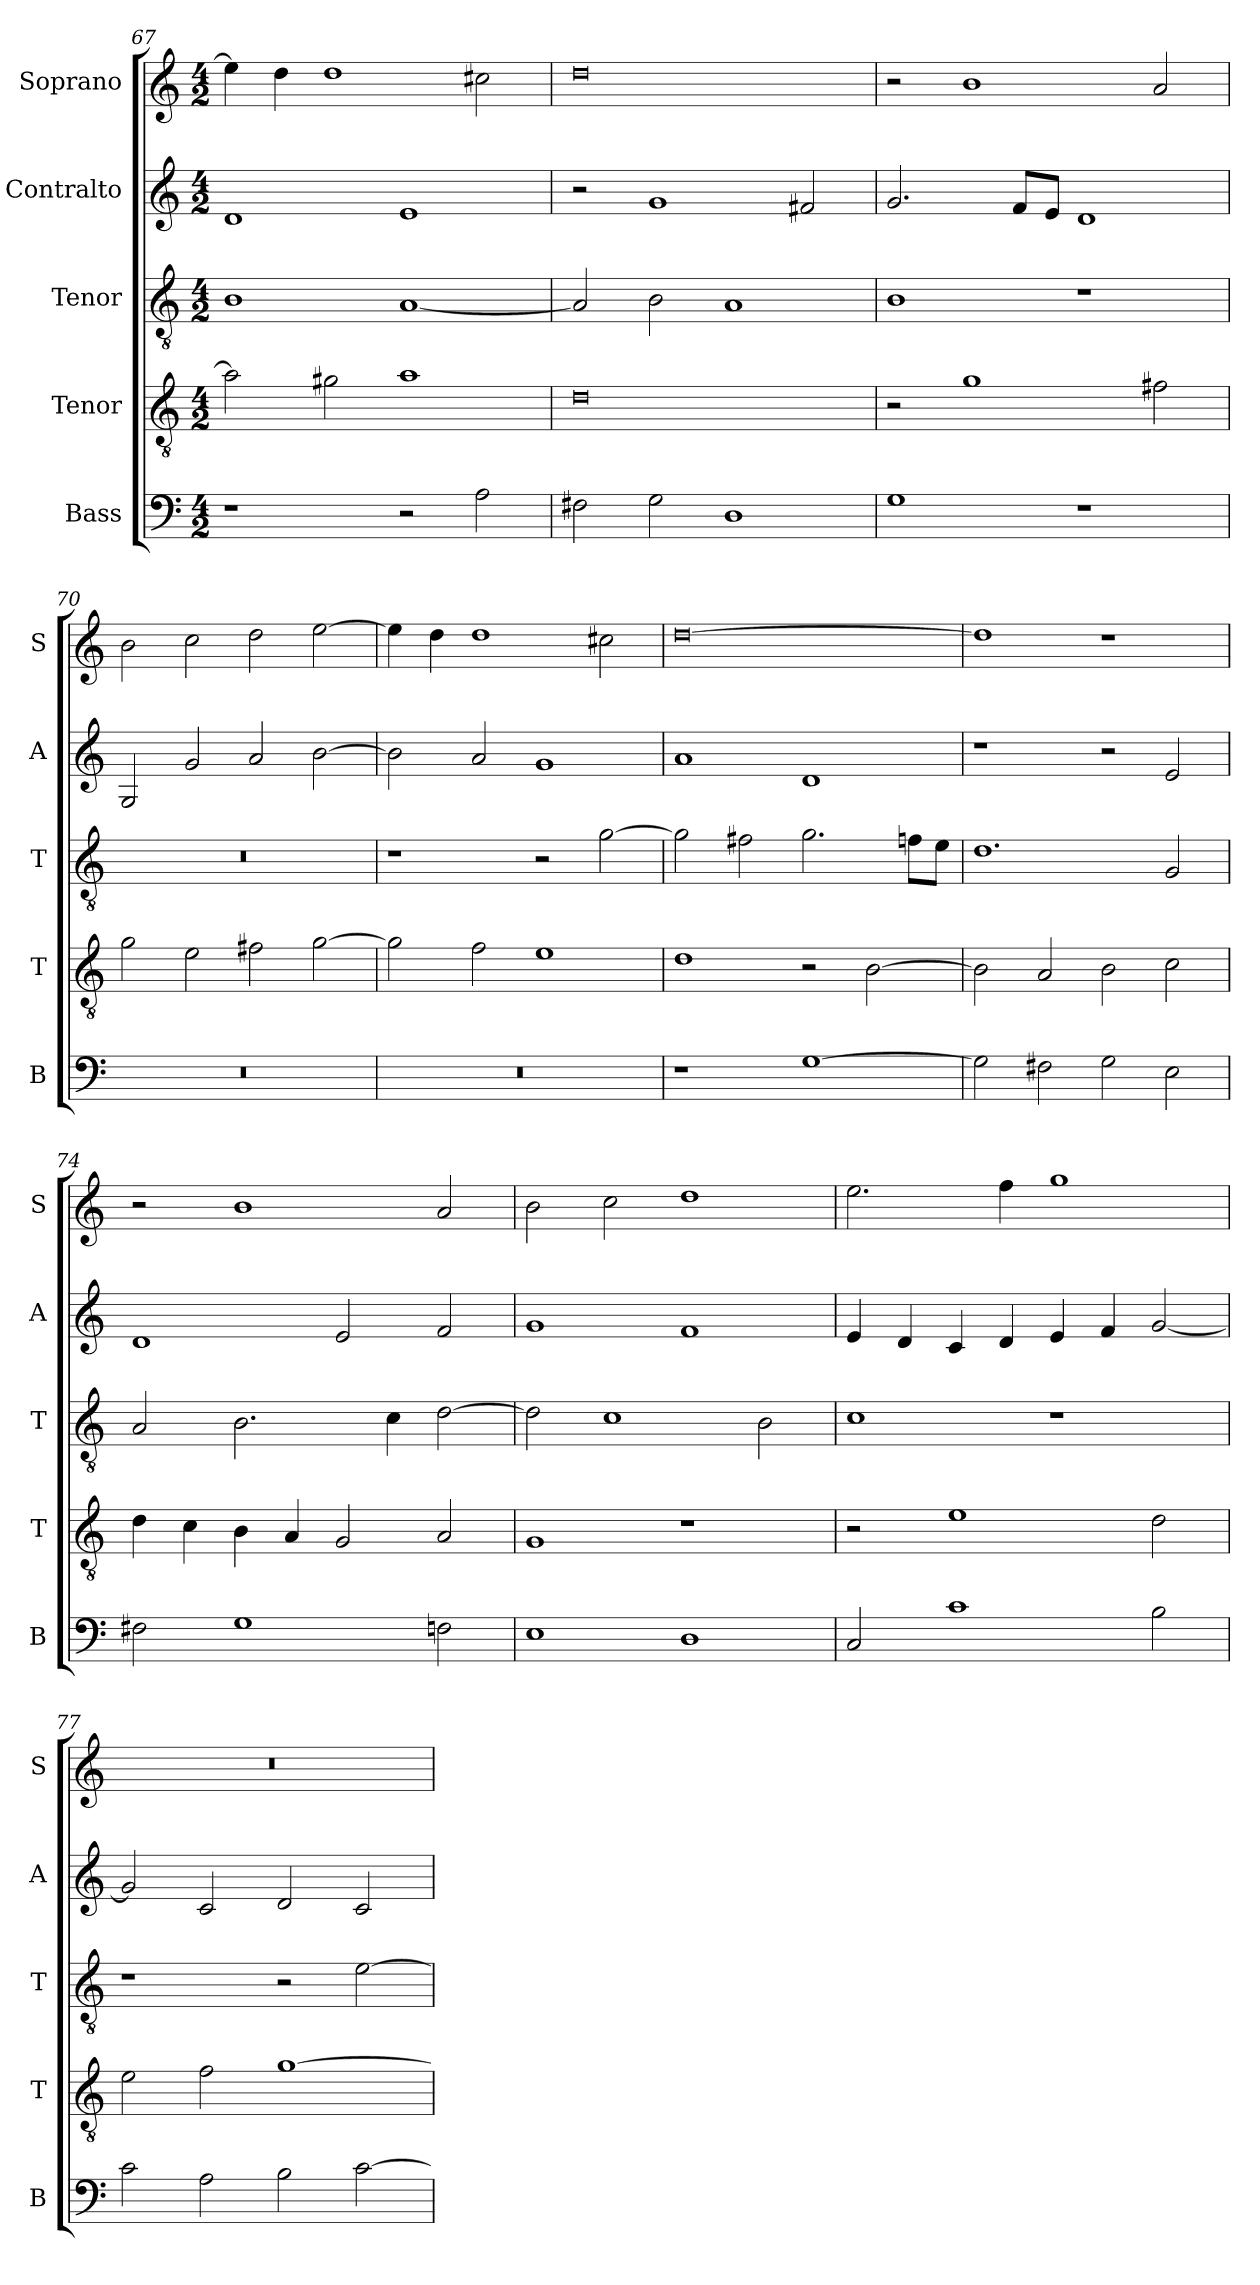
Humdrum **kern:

**kern	**kern	**kern	**kern	**kern
*part5	*part4	*part3	*part2	*part1
*staff5	*staff4	*staff3	*staff2	*staff1
*I"Bass	*I"Tenor	*I"Tenor	*I"Contralto	*I"Soprano
*I'B	*I'T	*I'T	*I'A	*I'S
*clefF4	*clefGv2	*clefGv2	*clefG2	*clefG2
*k[]	*k[]	*k[]	*k[]	*k[]
*G:mix	*G:mix	*G:mix	*G:mix	*G:mix
*M4/2	*M4/2	*M4/2	*M4/2	*M4/2
=67	=67	=67	=67	=67
1r	2a]	1B	1d	4ee]
.	.	.	.	4dd
.	2g#X	.	.	1dd
2r	1a	[1A	1e	.
2A	.	.	.	2cc#X
=68	=68	=68	=68	=68
2F#X	0d	2A]	2r	0dd
2G	.	2B	1g	.
1D	.	1A	.	.
.	.	.	2f#X	.
=69	=69	=69	=69	=69
1G	2r	1B	2.g	2r
.	1g	.	.	1b
.	.	.	8f/L	.
.	.	.	8e/J	.
1r	.	1r	1d	.
.	2f#X	.	.	2a
=70	=70	=70	=70	=70
0r	2g	0r	2G	2b
.	2e	.	2g	2cc
.	2f#X	.	2a	2dd
.	[2g	.	[2b	[2ee
=71	=71	=71	=71	=71
0r	2g]	1r	2b]	4ee]
.	.	.	.	4dd
.	2f	.	2a	1dd
.	1e	2r	1g	.
.	.	[2g	.	2cc#X
=72	=72	=72	=72	=72
1r	1d	2g]	1a	[0dd
.	.	2f#X	.	.
[1G	2r	2.g	1d	.
.	[2B	.	.	.
.	.	8fn\L	.	.
.	.	8e\J	.	.
=73	=73	=73	=73	=73
2G]	2B]	1.d	1r	1dd]
2F#X	2A	.	.	.
2G	2B	.	2r	1r
2E	2c	2G	2e	.
=74	=74	=74	=74	=74
2F#X	4d	2A	1d	2r
.	4c	.	.	.
1G	4B	2.B	.	1b
.	4A	.	.	.
.	2G	.	2e	.
.	.	4c	.	.
2Fn	2A	[2d	2f	2a
=75	=75	=75	=75	=75
1E	1G	2d]	1g	2b
.	.	1c	.	2cc
1D	1r	.	1f	1dd
.	.	2B	.	.
=76	=76	=76	=76	=76
2C	2r	1c	4e	2.ee
.	.	.	4d	.
1c	1e	.	4c	.
.	.	.	4d	4ff
.	.	1r	4e	1gg
.	.	.	4f	.
2B	2d	.	[2g	.
=77	=77	=77	=77	=77
2c	2e	1r	2g]	0r
2A	2f	.	2c	.
2B	[1g	2r	2d	.
[2c	.	[2e	2c	.
=	=	=	=	=
*-	*-	*-	*-	*-
